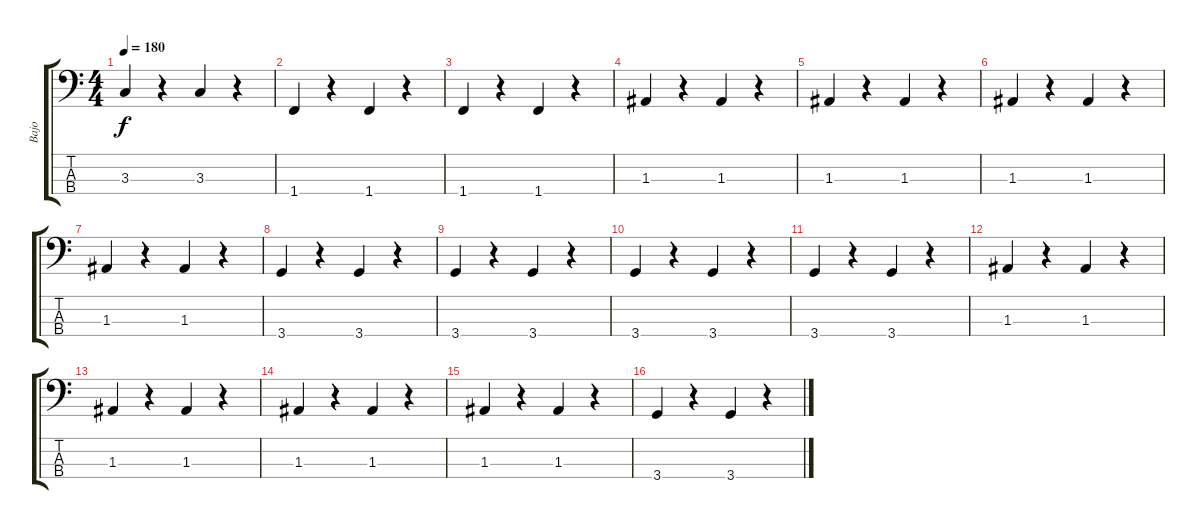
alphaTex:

\track ("Bajo" "Bajo") {instrument electricbassfinger}
\staff {score tabs}
\tuning (G2 D2 A1 E1) {hide}
\ts (4 4)
\tempo 180
\clef f4
\ks c
3.3.4{dy f} r.4 3.3.4 r.4 |
1.4.4 r.4 1.4.4 r.4 |
1.4.4 r.4 1.4.4 r.4 |
1.3.4 r.4 1.3.4 r.4 |
1.3.4 r.4 1.3.4 r.4 |
1.3.4 r.4 1.3.4 r.4 |
1.3.4 r.4 1.3.4 r.4 |
3.4.4 r.4 3.4.4 r.4 |
3.4.4 r.4 3.4.4 r.4 |
3.4.4 r.4 3.4.4 r.4 |
3.4.4 r.4 3.4.4 r.4 |
1.3.4 r.4 1.3.4 r.4 |
1.3.4 r.4 1.3.4 r.4 |
1.3.4 r.4 1.3.4 r.4 |
1.3.4 r.4 1.3.4 r.4 |
3.4.4 r.4 3.4.4 r.4
